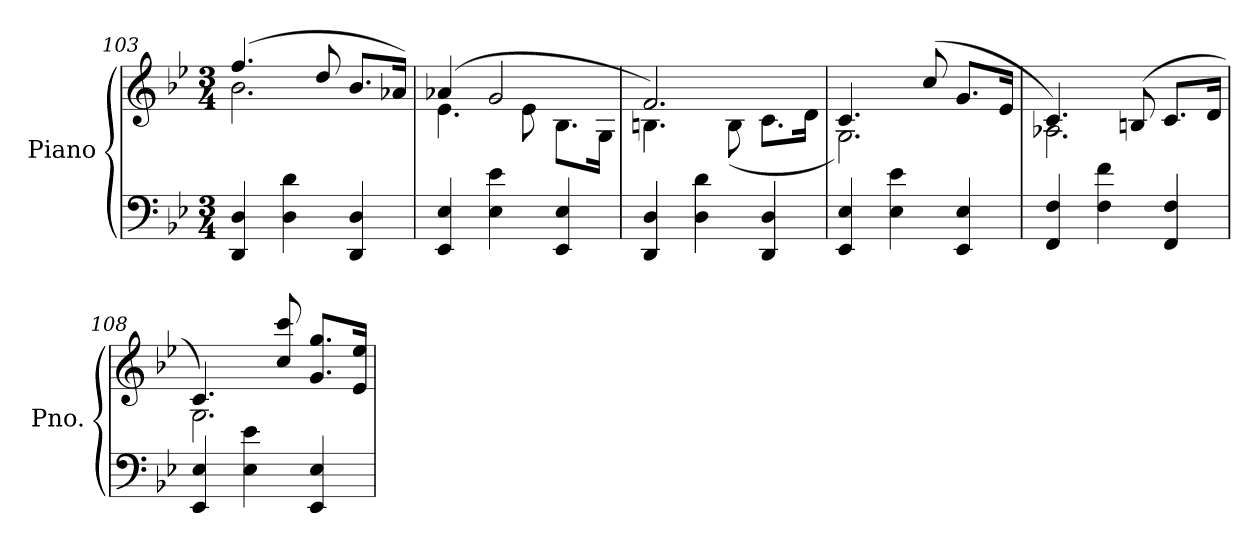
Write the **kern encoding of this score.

**kern	**kern
*part1	*part1
*staff2	*staff1
*I"Piano	*
*I'Pno.	*
*clefF4	*clefG2
*k[b-e-]	*k[b-e-]
*M3/4	*M3/4
=103	=103
*	*^
4DD/ 4D/	(4.ff/	2.b-\
4D\ 4d\	.	.
.	8dd/	.
4DD/ 4D/	8.b-/L	.
.	16a-X/Jk)	.
!!LO:LB:g=z	!!
=104	=104	=104
4EE-/ 4E-/	(4a-X/	4.e-\
4E-\ 4e-\	2g/	.
.	.	8e-\
4EE-/ 4E-/	.	8.B-\L
.	.	16G\Jk
=105	=105	=105
4DD/ 4D/	2.f/)	4.Bn\
4D\ 4d\	.	.
.	.	(8B\
4DD/ 4D/	.	8.c\L
.	.	16d\Jk
=106	=106	=106
4EE-/ 4E-/	4.c/	2.G\)
4E-\ 4e-\	.	.
.	(8cc/	.
4EE-/ 4E-/	8.g/L	.
.	16e-/Jk	.
=107	=107	=107
4FF/ 4F/	4.c/)	2.A-X\
4F\ 4f\	.	.
.	(8Bn/	.
4FF/ 4F/	8.c/L	.
.	16d/Jk	.
=108	=108	=108
4EE-/ 4E-/	4.c/	2.G\)
4E-\ 4e-\	.	.
.	8cc/ 8ccc/	.
4EE-/ 4E-/	8.g/ 8.gg/L	.
.	16e-/ 16ee-/Jk	.
*	*v	*v
=	=
*-	*-
